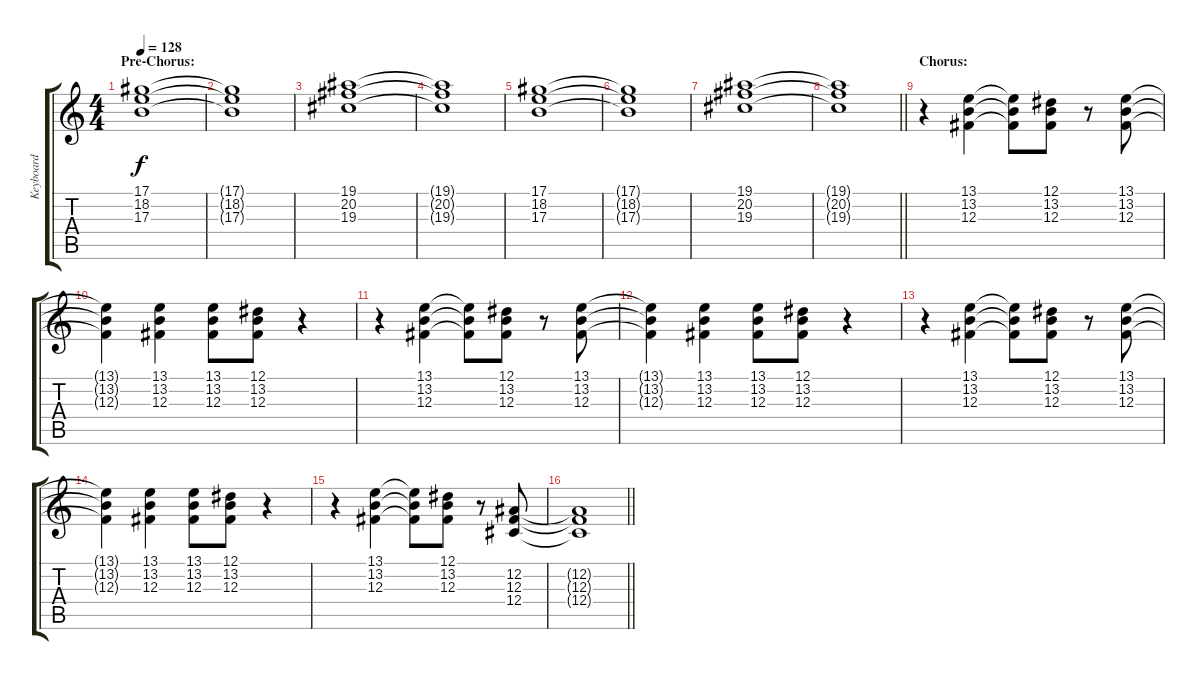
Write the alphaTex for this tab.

\track ("Keyboard" "Keyboard") {instrument lead2sawtooth}
\staff {score tabs}
\tuning (Eb4 Bb3 Gb3 Db3 Ab2 Db2) {hide}
\ts (4 4)
\section ("" "Pre-Chorus:")
\tempo 128
\clef g2
\ks c
(17.1 18.2 17.3).1{dy f volume 10 instrument synthstrings1} |
(17.1{t} 18.2{t} 17.3{t}).1 |
(19.1 20.2 19.3).1 |
(19.1{t} 20.2{t} 19.3{t}).1 |
(17.1 18.2 17.3).1 |
(17.1{t} 18.2{t} 17.3{t}).1 |
(19.1 20.2 19.3).1 |
\barLineRight lightlight
(19.1{t} 20.2{t} 19.3{t}).1 |
\section ("" "Chorus:")
r.4{volume 12 instrument lead2sawtooth} (13.1 13.2 12.3).4 (13.1{t} 13.2{t} 12.3{t}).8 (12.1 13.2 12.3).8 r.8 (13.1 13.2 12.3).8 |
(13.1{t} 13.2{t} 12.3{t}).4 (13.1 13.2 12.3).4 (13.1 13.2 12.3).8 (12.1 13.2 12.3).8 r.4 |
r.4 (13.1 13.2 12.3).4 (13.1{t} 13.2{t} 12.3{t}).8 (12.1 13.2 12.3).8 r.8 (13.1 13.2 12.3).8 |
(13.1{t} 13.2{t} 12.3{t}).4 (13.1 13.2 12.3).4 (13.1 13.2 12.3).8 (12.1 13.2 12.3).8 r.4 |
r.4 (13.1 13.2 12.3).4 (13.1{t} 13.2{t} 12.3{t}).8 (12.1 13.2 12.3).8 r.8 (13.1 13.2 12.3).8 |
(13.1{t} 13.2{t} 12.3{t}).4 (13.1 13.2 12.3).4 (13.1 13.2 12.3).8 (12.1 13.2 12.3).8 r.4 |
r.4 (13.1 13.2 12.3).4 (13.1{t} 13.2{t} 12.3{t}).8 (12.1 13.2 12.3).8 r.8 (12.2 12.3 12.4).8 |
\barLineRight lightlight
(12.2{t} 12.3{t} 12.4{t}).1
